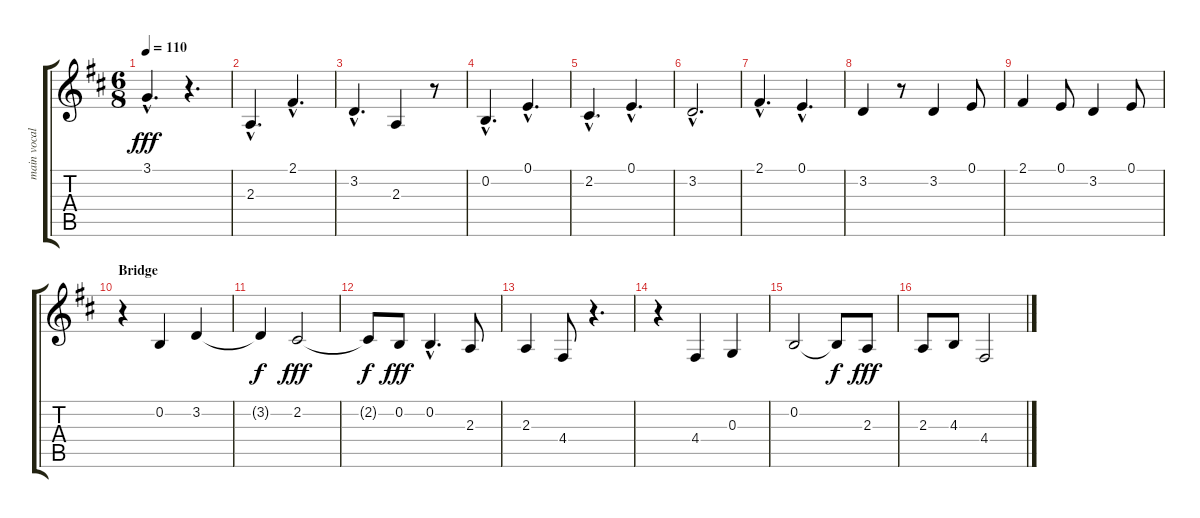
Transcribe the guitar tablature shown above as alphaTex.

\track ("main vocals" "main vocal") {instrument synthvoice}
\staff {score tabs}
\tuning (E4 B3 G3 D3 A2 E2) {hide}
\ts (6 8)
\tempo 110
\clef g2
\ks d
3.1{hac}.4{d dy fff} r.4{d} |
2.3{hac}.4{d} 2.1{hac}.4{d} |
3.2{hac}.4{d} 2.3.4 r.8 |
0.2{hac}.4{d} 0.1{hac}.4{d} |
2.2{hac}.4{d} 0.1{hac}.4{d} |
3.2{hac}.2{d} |
2.1{hac}.4{d} 0.1{hac}.4{d} |
3.2.4 r.8 3.2.4 0.1.8 |
2.1.4 0.1.8 3.2.4 0.1.8 |
\section ("" "Bridge")
r.4 0.2.4 3.2.4 |
3.2{t}.4{dy f} 2.2.2{dy fff} |
2.2{t}.8{dy f} 0.2.8{dy fff} 0.2{hac}.4{d} 2.3.8 |
2.3.4 4.4.8 r.4{d} |
r.4 4.4.4 0.3.4 |
0.2.2 0.2{t}.8{dy f} 2.3.8{dy fff} |
2.3.8 4.3.8 4.4.2
